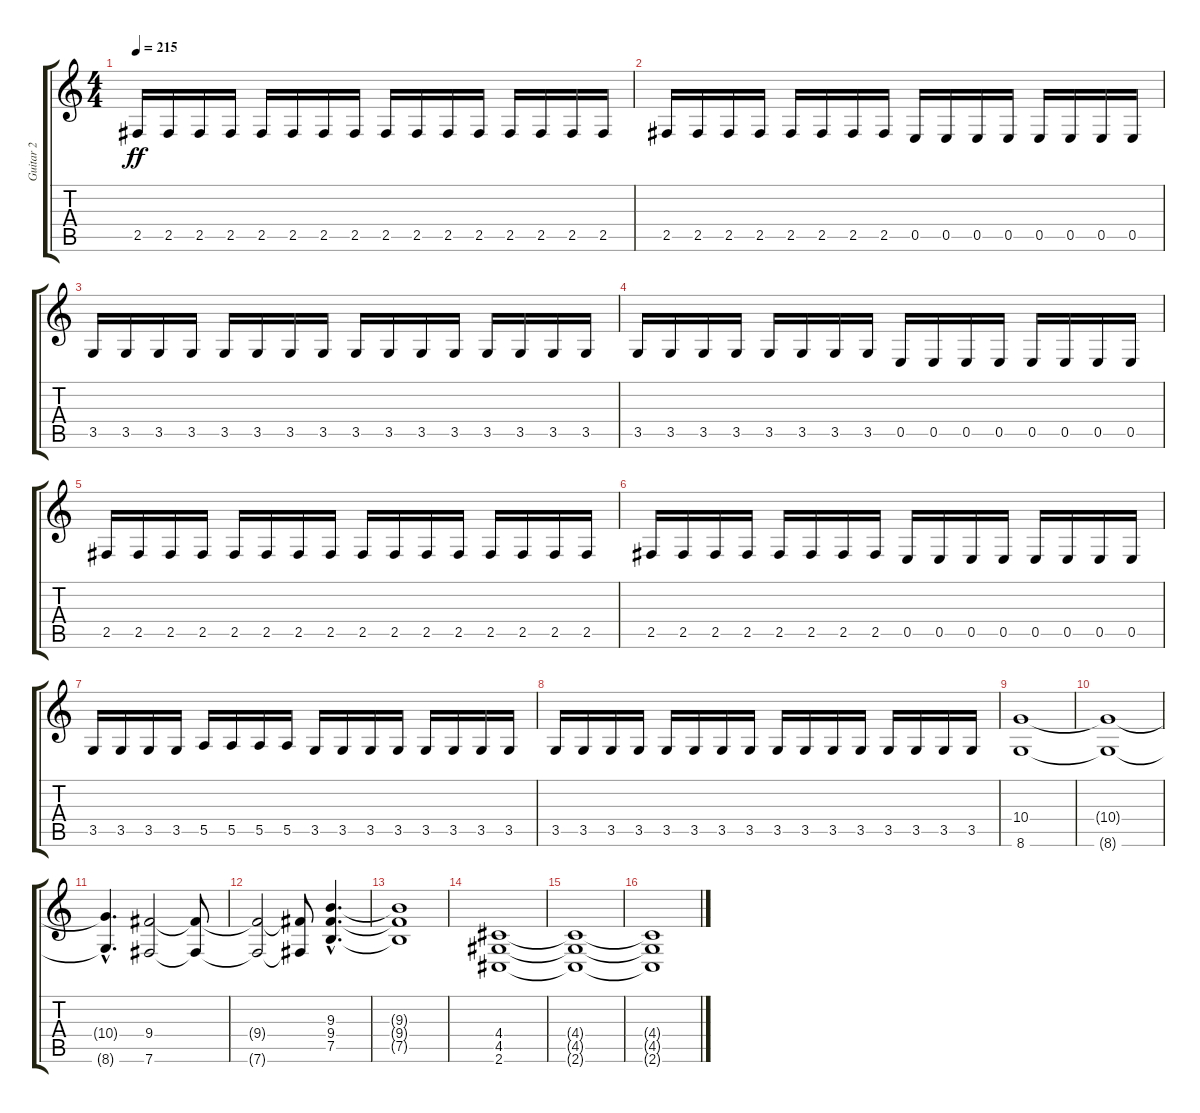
\track ("Guitar 2" "Guitar 2") {instrument distortionguitar}
\staff {score tabs}
\tuning (B3 Gb3 D3 A2 E2 B1) {hide}
\ts (4 4)
\tempo 215
\clef g2
\ks c
2.5.16{dy ff} 2.5.16 2.5.16 2.5.16 2.5.16 2.5.16 2.5.16 2.5.16 2.5.16 2.5.16 2.5.16 2.5.16 2.5.16 2.5.16 2.5.16 2.5.16 |
2.5.16 2.5.16 2.5.16 2.5.16 2.5.16 2.5.16 2.5.16 2.5.16 0.5.16 0.5.16 0.5.16 0.5.16 0.5.16 0.5.16 0.5.16 0.5.16 |
3.5.16 3.5.16 3.5.16 3.5.16 3.5.16 3.5.16 3.5.16 3.5.16 3.5.16 3.5.16 3.5.16 3.5.16 3.5.16 3.5.16 3.5.16 3.5.16 |
3.5.16 3.5.16 3.5.16 3.5.16 3.5.16 3.5.16 3.5.16 3.5.16 0.5.16 0.5.16 0.5.16 0.5.16 0.5.16 0.5.16 0.5.16 0.5.16 |
2.5.16 2.5.16 2.5.16 2.5.16 2.5.16 2.5.16 2.5.16 2.5.16 2.5.16 2.5.16 2.5.16 2.5.16 2.5.16 2.5.16 2.5.16 2.5.16 |
2.5.16 2.5.16 2.5.16 2.5.16 2.5.16 2.5.16 2.5.16 2.5.16 0.5.16 0.5.16 0.5.16 0.5.16 0.5.16 0.5.16 0.5.16 0.5.16 |
3.5.16 3.5.16 3.5.16 3.5.16 5.5.16 5.5.16 5.5.16 5.5.16 3.5.16 3.5.16 3.5.16 3.5.16 3.5.16 3.5.16 3.5.16 3.5.16 |
3.5.16 3.5.16 3.5.16 3.5.16 3.5.16 3.5.16 3.5.16 3.5.16 3.5.16 3.5.16 3.5.16 3.5.16 3.5.16 3.5.16 3.5.16 3.5.16 |
(10.4 8.6).1 |
(10.4{t} 8.6{t}).1 |
(10.4{hac t} 8.6{hac t}).4{d} (9.4 7.6).2 (9.4{t} 7.6{t}).8 |
(9.4{t} 7.6{t}).2 (9.4{t} 7.6{t}).8 (9.3{hac} 9.4{hac} 7.5{hac}).4{d} |
(9.3{t} 9.4{t} 7.5{t}).1 |
(4.4 4.5 2.6).1 |
(4.4{t} 4.5{t} 2.6{t}).1{volume 14} |
(4.4{t} 4.5{t} 2.6{t}).1{volume 13}
